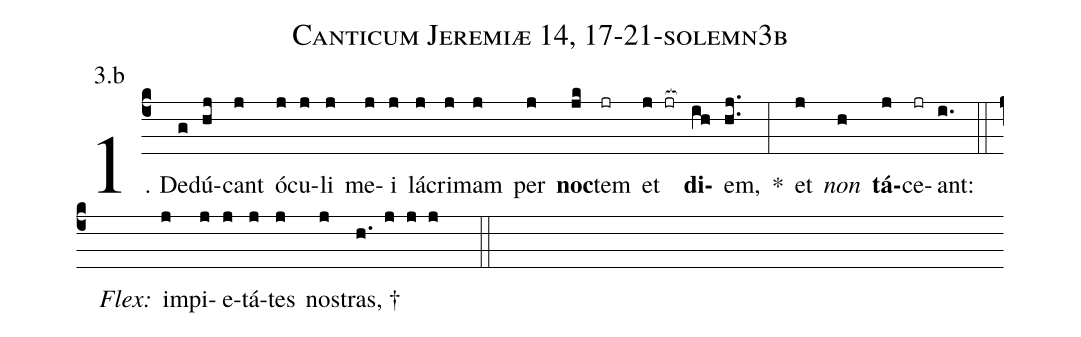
name: Canticum Jeremiæ 14, 17-21-solemn3b;
annotation: 3.b;
%%
(c4)1. De(g)dú(hj)cant(j) ó(j)cu(j)li(j) me(j)i(j) lá(j)cri(j)mam(j) per(j) <b>noc</b>(jk)tem(jr) et(j jr[ocb:1{]) <b>di</b>(ih[ocb:0}])em,(hj..) *(:) et(j) <i>non</i>(h) <b>tá</b>(j)ce(jr)ant:(i.) (::)
<i>Flex:</i>()  im(j)pi(j)e(j)tá(j)tes(j) nos(j)tras, †(h. j j j  ::)
